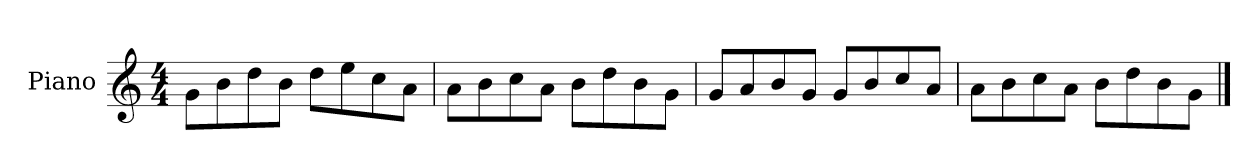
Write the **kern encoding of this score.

**kern
*part1
*staff1
*I"Piano
*I'P-no
*clefG2
*k[]
*M4/4
*MM90
=1
8g\L
8b\
8dd\
8b\J
8dd\L
8ee\
8cc\
8a\J
=2
8a\L
8b\
8cc\
8a\J
8b\L
8dd\
8b\
8g\J
=3
8g/L
8a/
8b/
8g/J
8g/L
8b/
8cc/
8a/J
=4
8a\L
8b\
8cc\
8a\J
8b\L
8dd\
8b\
8g\J
==
*-
